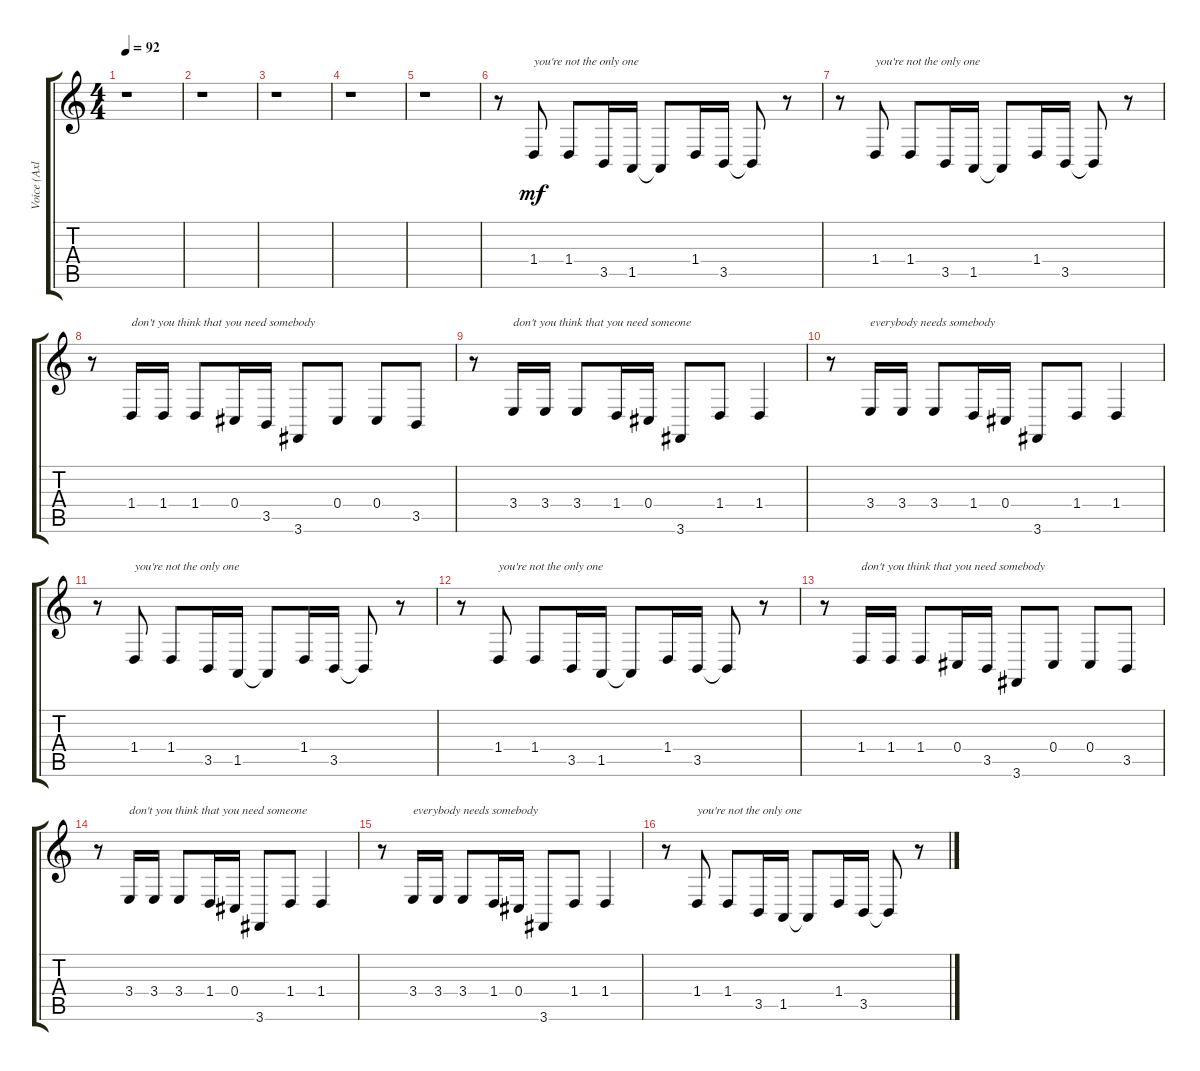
\track ("Voice (Axl)" "Voice (Axl") {instrument lead2sawtooth}
\staff {score tabs}
\tuning (Eb4 Bb3 Gb3 Db3 Ab2 Eb2) {hide}
\ts (4 4)
\tempo 92
\clef g2
\ks c
r.1{dy mf} |
r.1 |
r.1 |
r.1 |
r.1 |
r.8 1.4.8{txt "you're not the only one"} 1.4.8 3.5.16 1.5.16 1.5{t}.8 1.4.16 3.5.16 3.5{t}.8 r.8 |
r.8 1.4.8{txt "you're not the only one"} 1.4.8 3.5.16 1.5.16 1.5{t}.8 1.4.16 3.5.16 3.5{t}.8 r.8 |
r.8 1.4.16{txt "don't you think that you need somebody"} 1.4.16 1.4.8 0.4.16 3.5.16 3.6.8 0.4.8 0.4.8 3.5.8 |
r.8 3.4.16{txt "don't you think that you need someone"} 3.4.16 3.4.8 1.4.16 0.4.16 3.6.8 1.4.8 1.4.4 |
r.8 3.4.16{txt "everybody needs somebody"} 3.4.16 3.4.8 1.4.16 0.4.16 3.6.8 1.4.8 1.4.4 |
r.8 1.4.8{txt "you're not the only one"} 1.4.8 3.5.16 1.5.16 1.5{t}.8 1.4.16 3.5.16 3.5{t}.8 r.8 |
r.8 1.4.8{txt "you're not the only one"} 1.4.8 3.5.16 1.5.16 1.5{t}.8 1.4.16 3.5.16 3.5{t}.8 r.8 |
r.8 1.4.16{txt "don't you think that you need somebody"} 1.4.16 1.4.8 0.4.16 3.5.16 3.6.8 0.4.8 0.4.8 3.5.8 |
r.8 3.4.16{txt "don't you think that you need someone"} 3.4.16 3.4.8 1.4.16 0.4.16 3.6.8 1.4.8 1.4.4 |
r.8 3.4.16{txt "everybody needs somebody"} 3.4.16 3.4.8 1.4.16 0.4.16 3.6.8 1.4.8 1.4.4 |
r.8 1.4.8{txt "you're not the only one"} 1.4.8 3.5.16 1.5.16 1.5{t}.8 1.4.16 3.5.16 3.5{t}.8 r.8
